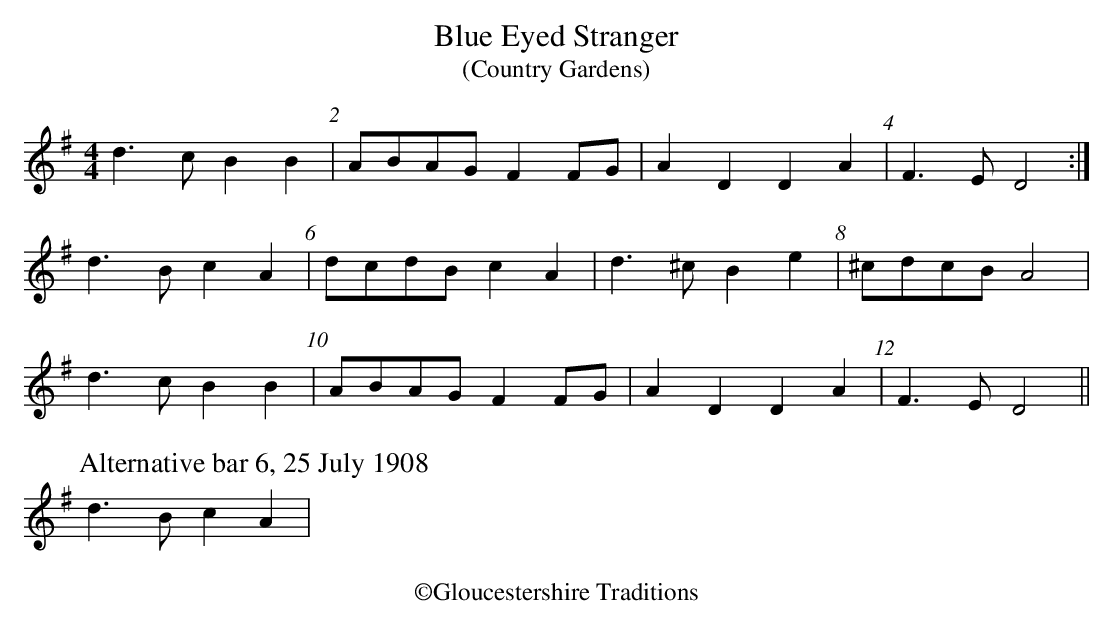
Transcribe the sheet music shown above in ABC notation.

X:1
T:Blue Eyed Stranger
T:(Country Gardens)
M:4/4
L:1/8
K:D mixolydian
d3cB2B2 | ABAG F2FG | A2D2 D2A2 | F3E D4 :|
d3Bc2A2 | dcdB c2A2 | d3^c B2e2 | ^cdcBA4 |
d3cB2B2 | ABAG F2FG | A2D2 D2A2 | F3E D4 ||
P:Alternative bar 6, 25 July 1908
d3Bc2A2 |
